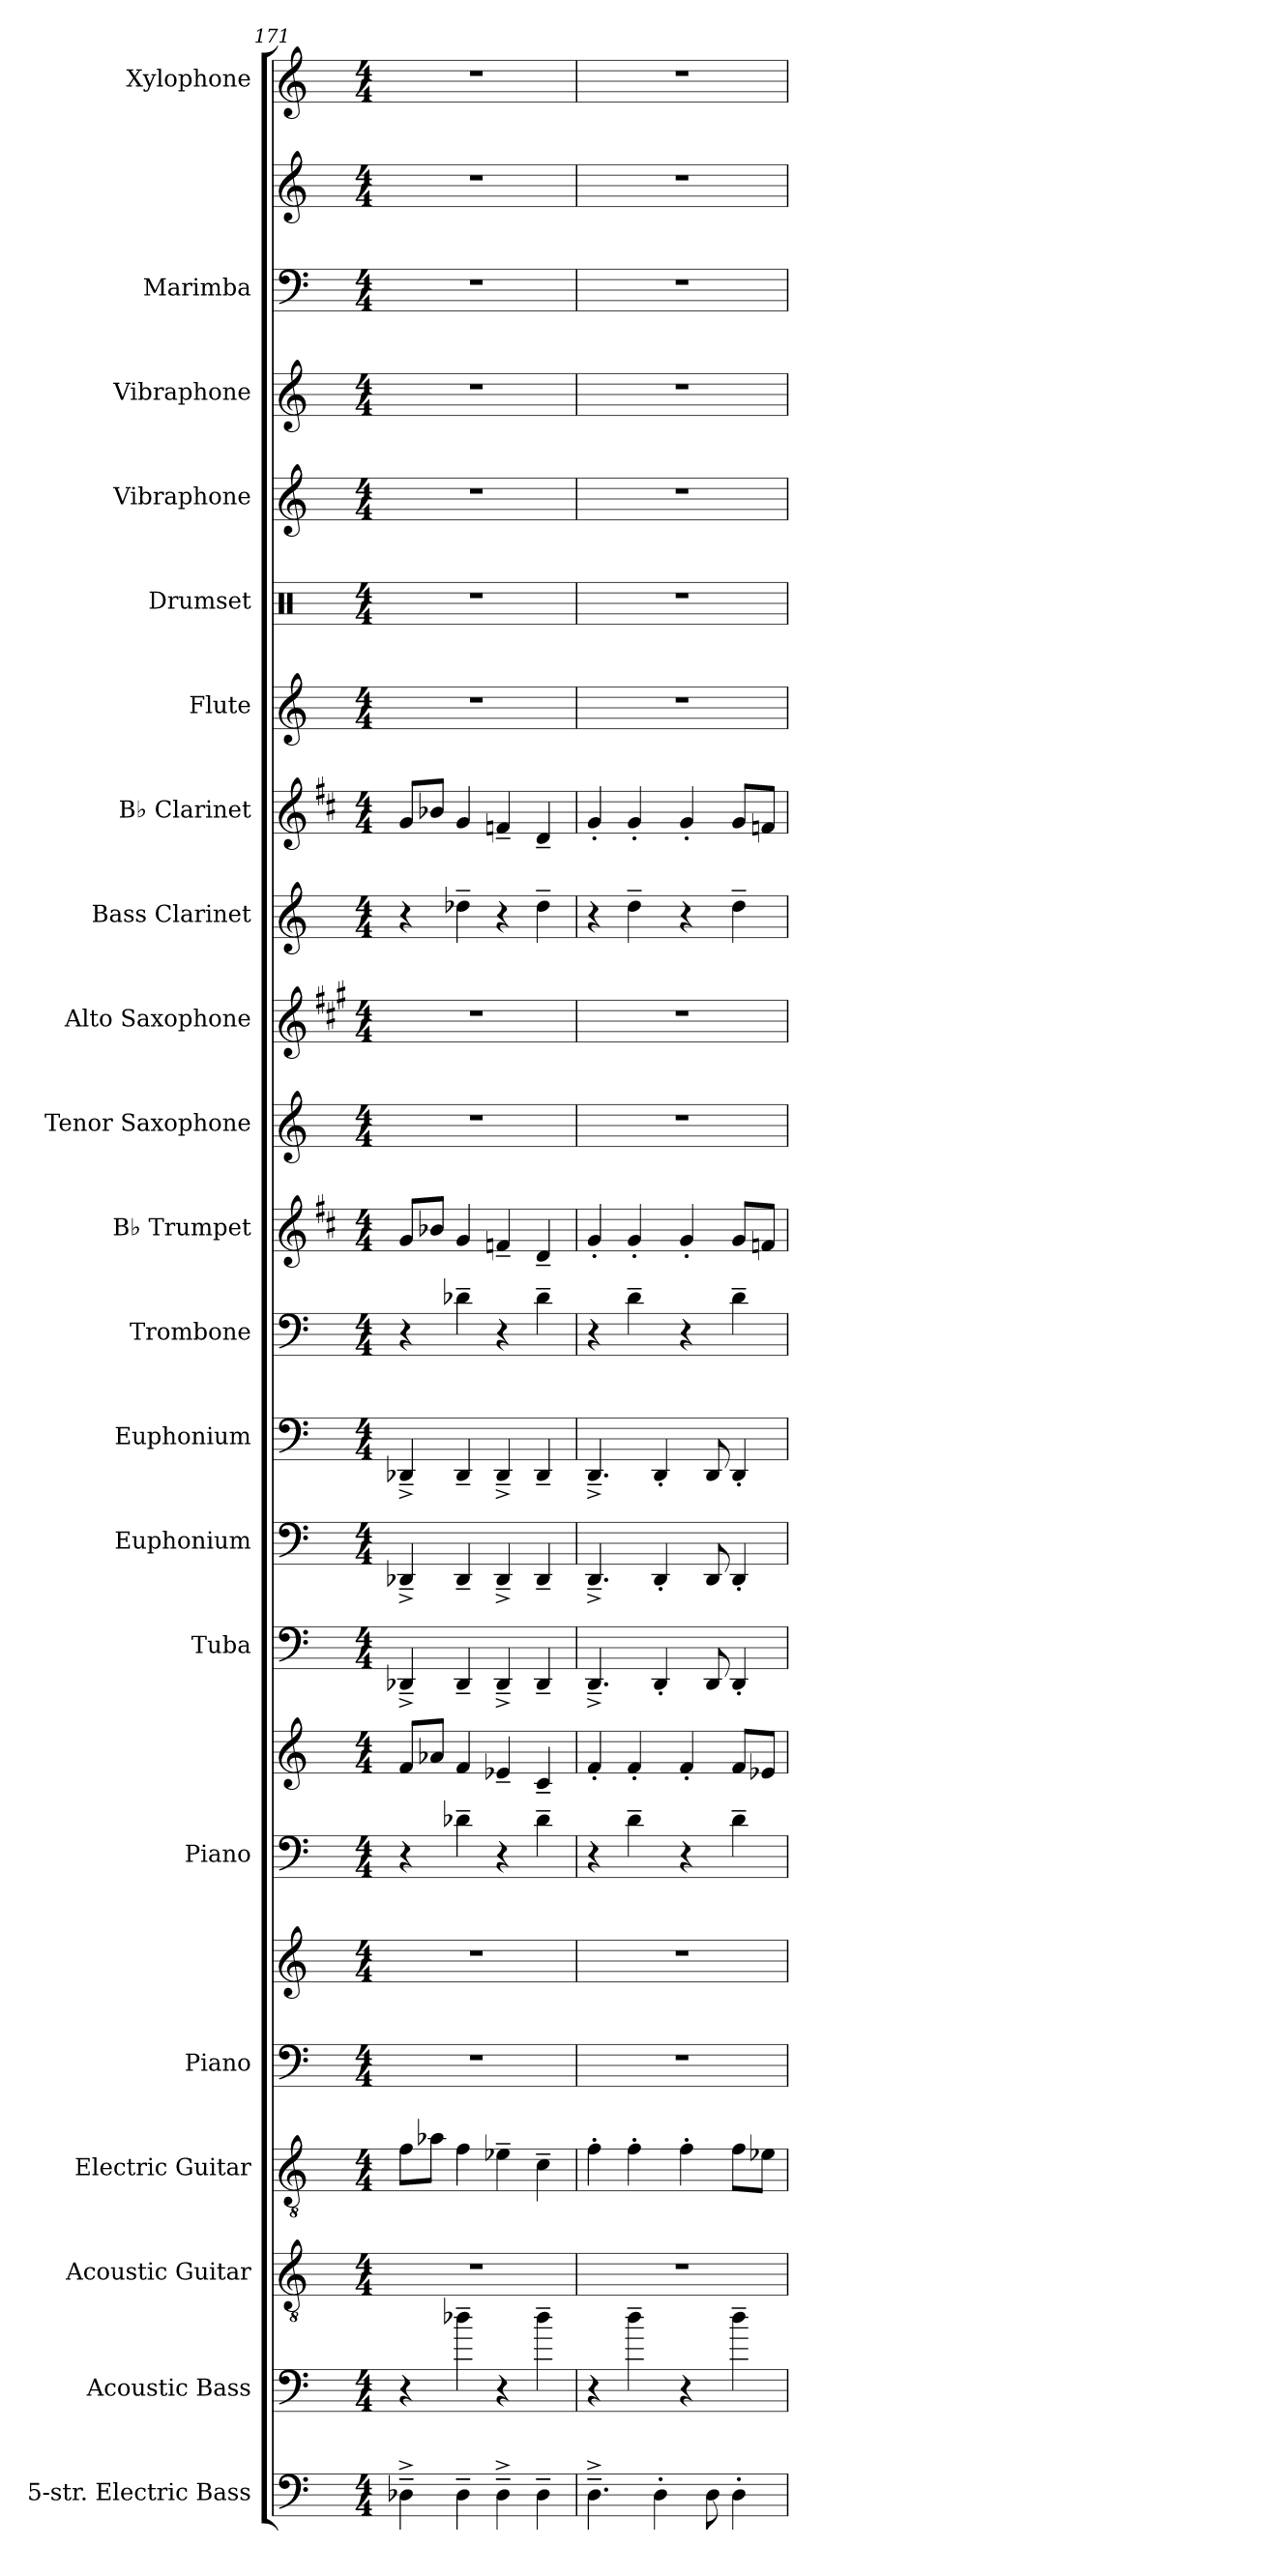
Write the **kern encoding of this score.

**kern	**kern	**kern	**kern	**kern	**kern	**kern	**kern	**kern	**kern	**kern	**kern	**kern	**kern	**kern	**kern	**kern	**kern	**kern	**kern	**kern	**kern	**kern	**kern
*part21	*part20	*part19	*part18	*part17	*part17	*part16	*part16	*part15	*part14	*part13	*part12	*part11	*part10	*part9	*part8	*part7	*part6	*part5	*part4	*part3	*part2	*part2	*part1
*staff24	*staff23	*staff22	*staff21	*staff20	*staff19	*staff18	*staff17	*staff16	*staff15	*staff14	*staff13	*staff12	*staff11	*staff10	*staff9	*staff8	*staff7	*staff6	*staff5	*staff4	*staff3	*staff2	*staff1
*I"5-str. Electric Bass	*I"Acoustic Bass	*I"Acoustic Guitar	*I"Electric Guitar	*I"Piano	*	*I"Piano	*	*I"Tuba	*I"Euphonium	*I"Euphonium	*I"Trombone	*I"B♭ Trumpet	*I"Tenor Saxophone	*I"Alto Saxophone	*I"Bass Clarinet	*I"B♭ Clarinet	*I"Flute	*I"Drumset	*I"Vibraphone	*I"Vibraphone	*I"Marimba	*	*I"Xylophone
*I'El. B.	*I'Bass	*I'Guit.	*I'El. Guit.	*I'Pno.	*	*I'Pno.	*	*I'Tba.	*I'Euph.	*I'Euph.	*I'Tbn.	*I'B♭ Tpt.	*I'T. Sax.	*I'A. Sax.	*I'B. Cl.	*I'B♭ Cl.	*I'Fl.	*I'Drs.	*I'Vib.	*I'Vib.	*I'Mrm.	*	*I'Xyl.
!!LO:PB:g=z
*clefF4	*clefF4	*clefGv2	*clefGv2	*clefF4	*clefG2	*clefF4	*clefG2	*clefF4	*clefF4	*clefF4	*clefF4	*clefG2	*clefG2	*clefG2	*clefG2	*clefG2	*clefG2	*clefX	*clefG2	*clefG2	*clefF4	*clefG2	*clefG2
*ITrd7c12	*ITrd7c12	*	*	*	*	*	*	*	*	*	*	*ITrd1c2	*ITrd8c14	*ITrd5c9	*ITrd8c14	*ITrd1c2	*	*	*	*	*	*	*ITrd-7c-12
*k[]	*k[]	*k[]	*k[]	*k[]	*k[]	*k[]	*k[]	*k[]	*k[]	*k[]	*k[]	*k[]	*k[]	*k[]	*k[]	*k[]	*k[]	*k[]	*k[]	*k[]	*k[]	*k[]	*k[]
*M4/4	*M4/4	*M4/4	*M4/4	*M4/4	*M4/4	*M4/4	*M4/4	*M4/4	*M4/4	*M4/4	*M4/4	*M4/4	*M4/4	*M4/4	*M4/4	*M4/4	*M4/4	*M4/4	*M4/4	*M4/4	*M4/4	*M4/4	*M4/4
=171	=171	=171	=171	=171	=171	=171	=171	=171	=171	=171	=171	=171	=171	=171	=171	=171	=171	=171	=171	=171	=171	=171	=171
4DD-X~^\	4r	1r	8f\L	1r	1r	4r	8f/L	4DD-X~^/	4DD-X~^/	4DD-X~^/	4r	8f/L	1r	1r	4r	8f/L	1r	1r	1r	1r	1r	1r	1r
.	.	.	8a-X\J	.	.	.	8a-X/J	.	.	.	.	8a-X/J	.	.	.	8a-X/J	.	.	.	.	.	.	.
4DD-~\	4d-X~\	.	4f\	.	.	4d-X~\	4f/	4DD-~/	4DD-~/	4DD-~/	4d-X~\	4f/	.	.	4d-X~\	4f/	.	.	.	.	.	.	.
4DD-~^\	4r	.	4e-X~\	.	.	4r	4e-X~/	4DD-~^/	4DD-~^/	4DD-~^/	4r	4e-X~/	.	.	4r	4e-X~/	.	.	.	.	.	.	.
4DD-~\	4d-~\	.	4c~\	.	.	4d-~\	4c~/	4DD-~/	4DD-~/	4DD-~/	4d-~\	4c~/	.	.	4d-~\	4c~/	.	.	.	.	.	.	.
=172	=172	=172	=172	=172	=172	=172	=172	=172	=172	=172	=172	=172	=172	=172	=172	=172	=172	=172	=172	=172	=172	=172	=172
4.DD~^\	4r	1r	4f'\	1r	1r	4r	4f'/	4.DD~^/	4.DD~^/	4.DD~^/	4r	4f'/	1r	1r	4r	4f'/	1r	1r	1r	1r	1r	1r	1r
.	4d~\	.	4f'\	.	.	4d~\	4f'/	.	.	.	4d~\	4f'/	.	.	4d~\	4f'/	.	.	.	.	.	.	.
4DD'\	.	.	.	.	.	.	.	4DD'/	4DD'/	4DD'/	.	.	.	.	.	.	.	.	.	.	.	.	.
.	4r	.	4f'\	.	.	4r	4f'/	.	.	.	4r	4f'/	.	.	4r	4f'/	.	.	.	.	.	.	.
8DD\	.	.	.	.	.	.	.	8DD/	8DD/	8DD/	.	.	.	.	.	.	.	.	.	.	.	.	.
4DD'\	4d~\	.	8f\L	.	.	4d~\	8f/L	4DD'/	4DD'/	4DD'/	4d~\	8f/L	.	.	4d~\	8f/L	.	.	.	.	.	.	.
.	.	.	8e-X\J	.	.	.	8e-X/J	.	.	.	.	8e-X/J	.	.	.	8e-X/J	.	.	.	.	.	.	.
=	=	=	=	=	=	=	=	=	=	=	=	=	=	=	=	=	=	=	=	=	=	=	=
*-	*-	*-	*-	*-	*-	*-	*-	*-	*-	*-	*-	*-	*-	*-	*-	*-	*-	*-	*-	*-	*-	*-	*-
